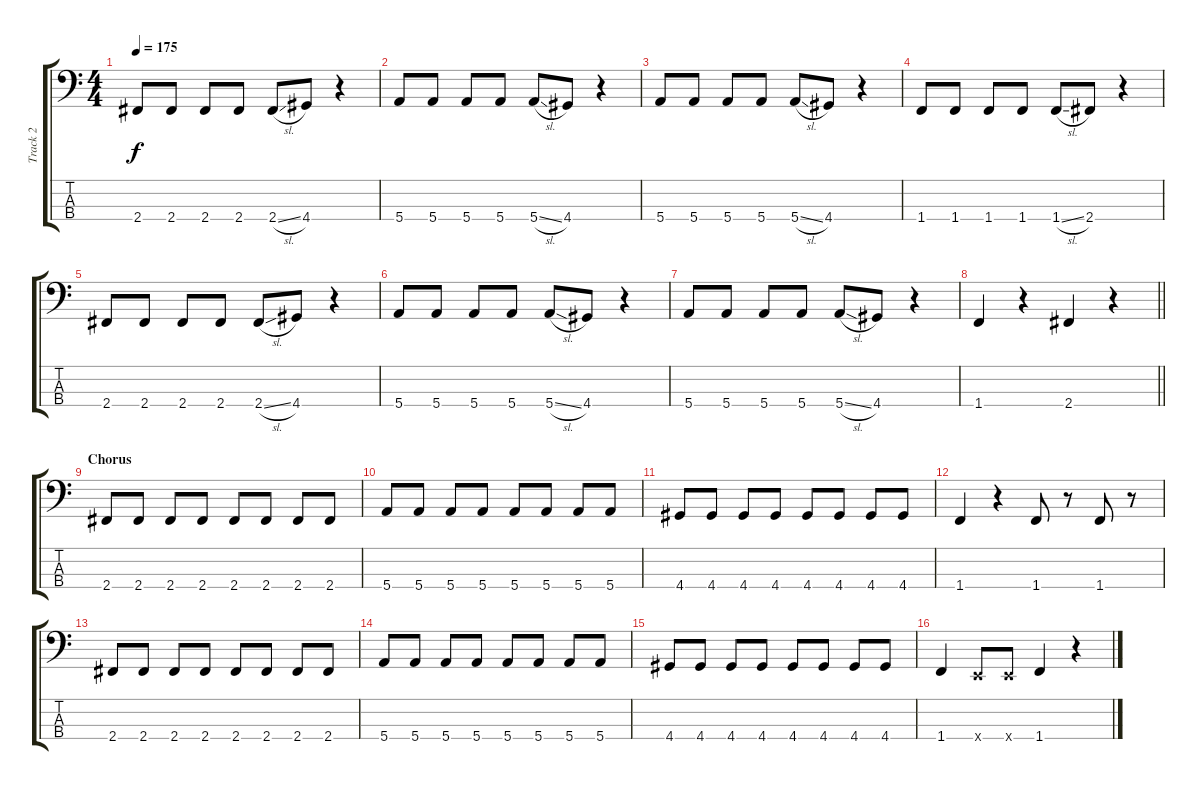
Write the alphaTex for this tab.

\track ("Track 2" "Track 2") {instrument electricbassfinger}
\staff {score tabs}
\tuning (G2 D2 A1 E1) {hide}
\ts (4 4)
\tempo 175
\clef f4
\ks c
2.4.8{dy f} 2.4.8 2.4.8 2.4.8 2.4{sl}.8 4.4.8 r.4 |
5.4.8 5.4.8 5.4.8 5.4.8 5.4{sl}.8 4.4.8 r.4 |
5.4.8 5.4.8 5.4.8 5.4.8 5.4{sl}.8 4.4.8 r.4 |
1.4.8 1.4.8 1.4.8 1.4.8 1.4{sl}.8 2.4.8 r.4 |
2.4.8 2.4.8 2.4.8 2.4.8 2.4{sl}.8 4.4.8 r.4 |
5.4.8 5.4.8 5.4.8 5.4.8 5.4{sl}.8 4.4.8 r.4 |
5.4.8 5.4.8 5.4.8 5.4.8 5.4{sl}.8 4.4.8 r.4 |
\barLineRight lightlight
1.4.4 r.4 2.4.4 r.4 |
\section ("" "Chorus")
2.4.8 2.4.8 2.4.8 2.4.8 2.4.8 2.4.8 2.4.8 2.4.8 |
5.4.8 5.4.8 5.4.8 5.4.8 5.4.8 5.4.8 5.4.8 5.4.8 |
4.4.8 4.4.8 4.4.8 4.4.8 4.4.8 4.4.8 4.4.8 4.4.8 |
1.4.4 r.4 1.4.8 r.8 1.4.8 r.8 |
2.4.8 2.4.8 2.4.8 2.4.8 2.4.8 2.4.8 2.4.8 2.4.8 |
5.4.8 5.4.8 5.4.8 5.4.8 5.4.8 5.4.8 5.4.8 5.4.8 |
4.4.8 4.4.8 4.4.8 4.4.8 4.4.8 4.4.8 4.4.8 4.4.8 |
1.4.4 0.4{x}.8 0.4{x}.8 1.4.4 r.4
